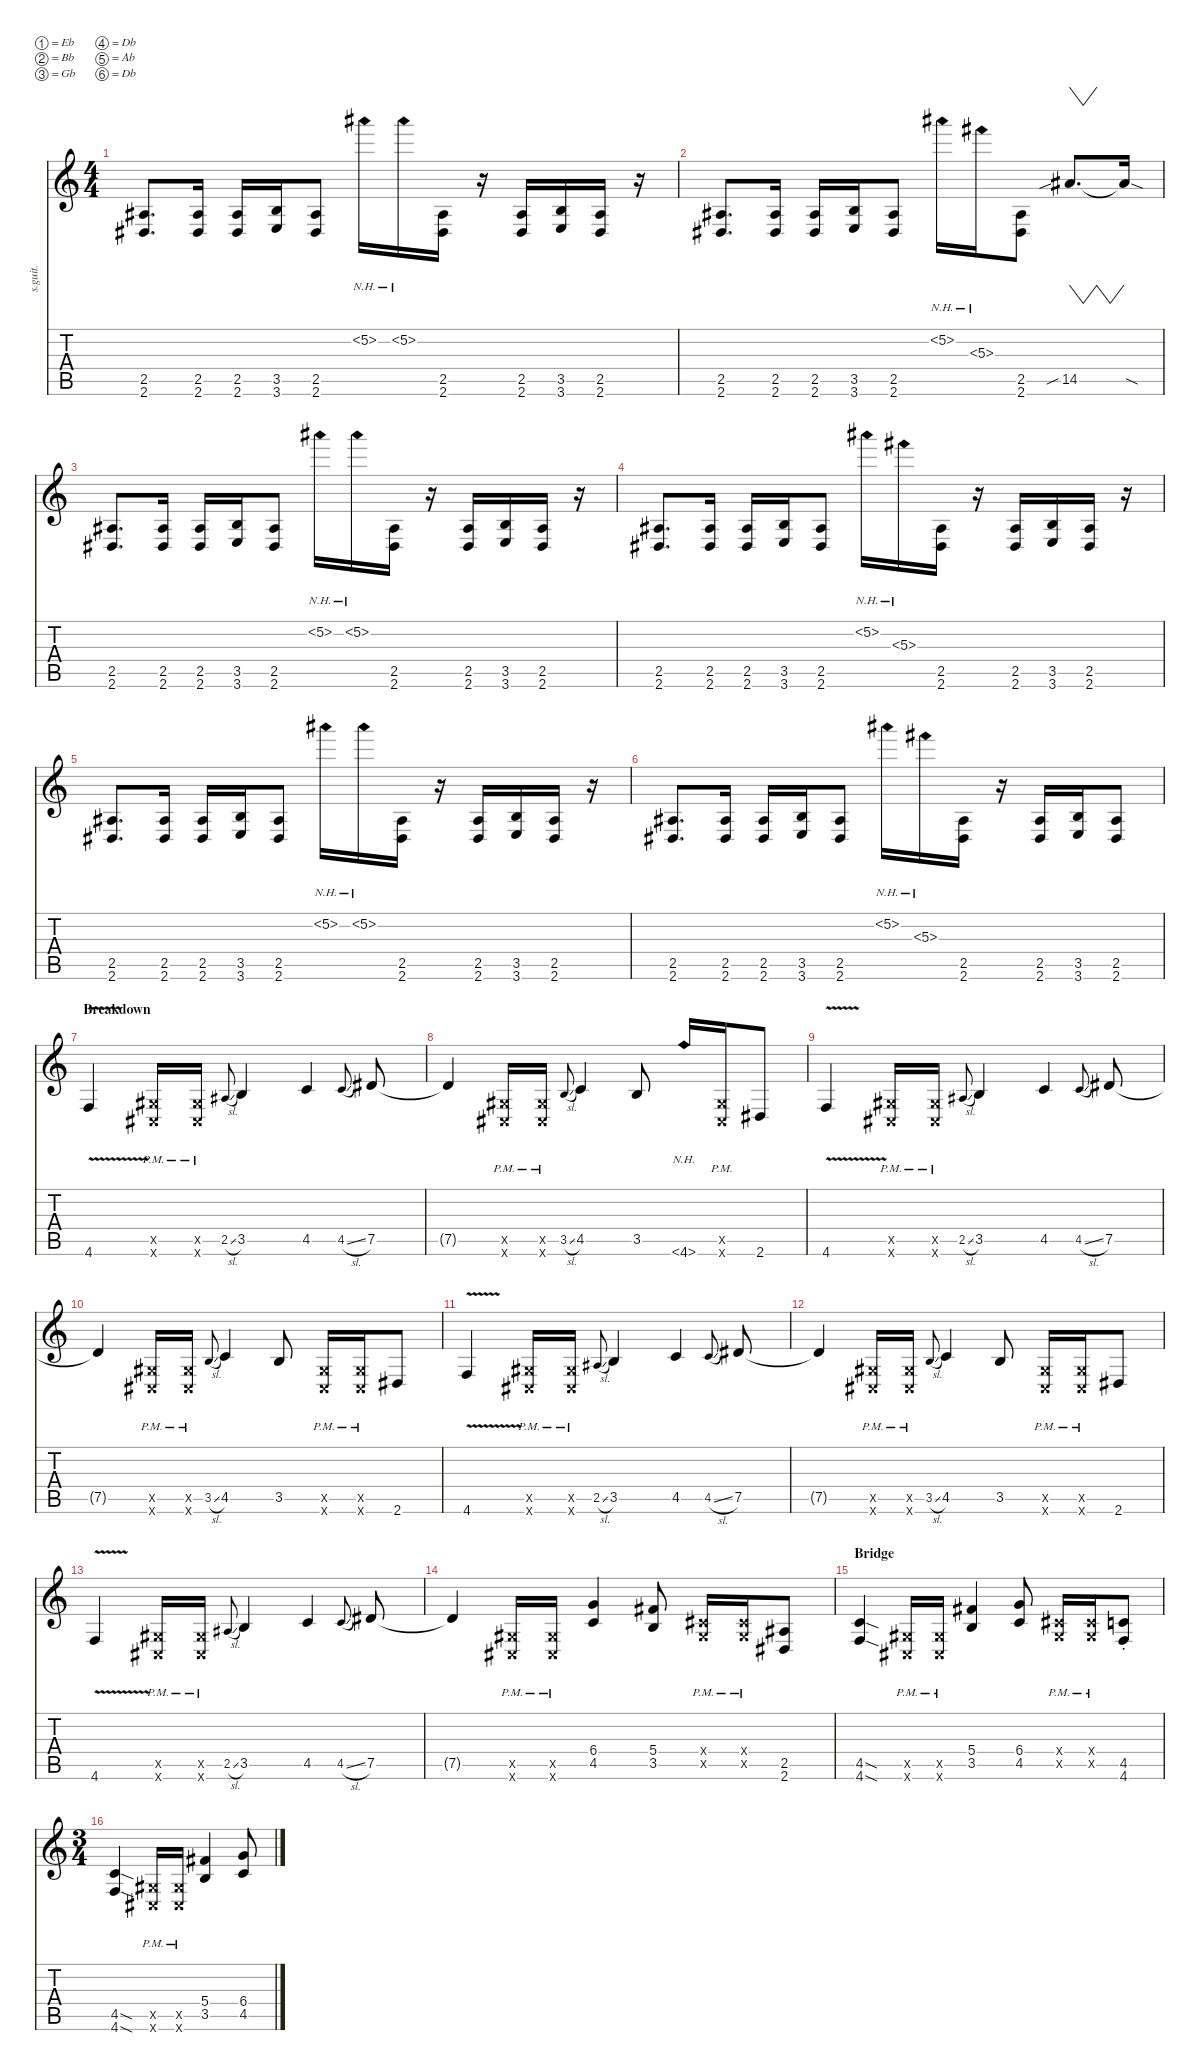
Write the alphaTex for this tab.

\defaultSystemsLayout 4
\hideDynamics
\bracketExtendMode nobrackets
\track ("Dan Donegan" "s.guit.") {instrument distortionguitar}
\staff {score tabs}
\tuning (Eb4 Bb3 Gb3 Db3 Ab2 Db2)
\ts (4 4)
\tempo (90 hide)
\clef g2
\ks c
(2.5{acc #} 2.6{acc #}).8{d lyrics (0 "") lyrics (1 "") lyrics (2 "") lyrics (3 "") lyrics (4 "") dy ff} (2.5{acc #} 2.6{acc #}).16{lyrics (0 "") lyrics (1 "") lyrics (2 "") lyrics (3 "") lyrics (4 "")} (2.5{acc #} 2.6{acc #}).16{lyrics (0 "") lyrics (1 "") lyrics (2 "") lyrics (3 "") lyrics (4 "")} (3.5 3.6).16{lyrics (0 "") lyrics (1 "") lyrics (2 "") lyrics (3 "") lyrics (4 "")} (2.5{acc #} 2.6{acc #}).8{lyrics (0 "") lyrics (1 "") lyrics (2 "") lyrics (3 "") lyrics (4 "")} 5.2{nh acc #}.16{lyrics (0 "") lyrics (1 "") lyrics (2 "") lyrics (3 "") lyrics (4 "")} 5.2{nh acc #}.16{lyrics (0 "") lyrics (1 "") lyrics (2 "") lyrics (3 "") lyrics (4 "")} (2.5{acc #} 2.6{acc #}).16{lyrics (0 "") lyrics (1 "") lyrics (2 "") lyrics (3 "") lyrics (4 "")} r.16 (2.5{acc #} 2.6{acc #}).16{lyrics (0 "") lyrics (1 "") lyrics (2 "") lyrics (3 "") lyrics (4 "")} (3.5 3.6).16{lyrics (0 "") lyrics (1 "") lyrics (2 "") lyrics (3 "") lyrics (4 "")} (2.5{acc #} 2.6{acc #}).16{lyrics (0 "") lyrics (1 "") lyrics (2 "") lyrics (3 "") lyrics (4 "")} r.16 |
(2.5{acc #} 2.6{acc #}).8{d lyrics (0 "") lyrics (1 "") lyrics (2 "") lyrics (3 "") lyrics (4 "")} (2.5{acc #} 2.6{acc #}).16{lyrics (0 "") lyrics (1 "") lyrics (2 "") lyrics (3 "") lyrics (4 "")} (2.5{acc #} 2.6{acc #}).16{lyrics (0 "") lyrics (1 "") lyrics (2 "") lyrics (3 "") lyrics (4 "")} (3.5 3.6).16{lyrics (0 "") lyrics (1 "") lyrics (2 "") lyrics (3 "") lyrics (4 "")} (2.5{acc #} 2.6{acc #}).8{lyrics (0 "") lyrics (1 "") lyrics (2 "") lyrics (3 "") lyrics (4 "")} 5.2{nh acc #}.16{lyrics (0 "") lyrics (1 "") lyrics (2 "") lyrics (3 "") lyrics (4 "")} 5.3{nh}.16{lyrics (0 "") lyrics (1 "") lyrics (2 "") lyrics (3 "") lyrics (4 "")} (2.5{acc #} 2.6{acc #}).8{lyrics (0 "") lyrics (1 "") lyrics (2 "") lyrics (3 "") lyrics (4 "")} 14.5{sib acc #}.8{vw d lyrics (0 "") lyrics (1 "") lyrics (2 "") lyrics (3 "") lyrics (4 "")} 14.5{sod t acc #}.16{lyrics (0 "") lyrics (1 "") lyrics (2 "") lyrics (3 "") lyrics (4 "")} |
(2.5{acc #} 2.6{acc #}).8{d lyrics (0 "") lyrics (1 "") lyrics (2 "") lyrics (3 "") lyrics (4 "")} (2.5{acc #} 2.6{acc #}).16{lyrics (0 "") lyrics (1 "") lyrics (2 "") lyrics (3 "") lyrics (4 "")} (2.5{acc #} 2.6{acc #}).16{lyrics (0 "") lyrics (1 "") lyrics (2 "") lyrics (3 "") lyrics (4 "")} (3.5 3.6).16{lyrics (0 "") lyrics (1 "") lyrics (2 "") lyrics (3 "") lyrics (4 "")} (2.5{acc #} 2.6{acc #}).8{lyrics (0 "") lyrics (1 "") lyrics (2 "") lyrics (3 "") lyrics (4 "")} 5.2{nh acc #}.16{lyrics (0 "") lyrics (1 "") lyrics (2 "") lyrics (3 "") lyrics (4 "")} 5.2{nh acc #}.16{lyrics (0 "") lyrics (1 "") lyrics (2 "") lyrics (3 "") lyrics (4 "")} (2.5{acc #} 2.6{acc #}).16{lyrics (0 "") lyrics (1 "") lyrics (2 "") lyrics (3 "") lyrics (4 "")} r.16 (2.5{acc #} 2.6{acc #}).16{lyrics (0 "") lyrics (1 "") lyrics (2 "") lyrics (3 "") lyrics (4 "")} (3.5 3.6).16{lyrics (0 "") lyrics (1 "") lyrics (2 "") lyrics (3 "") lyrics (4 "")} (2.5{acc #} 2.6{acc #}).16{lyrics (0 "") lyrics (1 "") lyrics (2 "") lyrics (3 "") lyrics (4 "")} r.16 |
(2.5{acc #} 2.6{acc #}).8{d lyrics (0 "") lyrics (1 "") lyrics (2 "") lyrics (3 "") lyrics (4 "")} (2.5{acc #} 2.6{acc #}).16{lyrics (0 "") lyrics (1 "") lyrics (2 "") lyrics (3 "") lyrics (4 "")} (2.5{acc #} 2.6{acc #}).16{lyrics (0 "") lyrics (1 "") lyrics (2 "") lyrics (3 "") lyrics (4 "")} (3.5 3.6).16{lyrics (0 "") lyrics (1 "") lyrics (2 "") lyrics (3 "") lyrics (4 "")} (2.5{acc #} 2.6{acc #}).8{lyrics (0 "") lyrics (1 "") lyrics (2 "") lyrics (3 "") lyrics (4 "")} 5.2{nh acc #}.16{lyrics (0 "") lyrics (1 "") lyrics (2 "") lyrics (3 "") lyrics (4 "")} 5.3{nh}.16{lyrics (0 "") lyrics (1 "") lyrics (2 "") lyrics (3 "") lyrics (4 "")} (2.5{acc #} 2.6{acc #}).16{lyrics (0 "") lyrics (1 "") lyrics (2 "") lyrics (3 "") lyrics (4 "")} r.16 (2.5{acc #} 2.6{acc #}).16{lyrics (0 "") lyrics (1 "") lyrics (2 "") lyrics (3 "") lyrics (4 "")} (3.5 3.6).16{lyrics (0 "") lyrics (1 "") lyrics (2 "") lyrics (3 "") lyrics (4 "")} (2.5{acc #} 2.6{acc #}).16{lyrics (0 "") lyrics (1 "") lyrics (2 "") lyrics (3 "") lyrics (4 "")} r.16 |
(2.5{acc #} 2.6{acc #}).8{d lyrics (0 "") lyrics (1 "") lyrics (2 "") lyrics (3 "") lyrics (4 "")} (2.5{acc #} 2.6{acc #}).16{lyrics (0 "") lyrics (1 "") lyrics (2 "") lyrics (3 "") lyrics (4 "")} (2.5{acc #} 2.6{acc #}).16{lyrics (0 "") lyrics (1 "") lyrics (2 "") lyrics (3 "") lyrics (4 "")} (3.5 3.6).16{lyrics (0 "") lyrics (1 "") lyrics (2 "") lyrics (3 "") lyrics (4 "")} (2.5{acc #} 2.6{acc #}).8{lyrics (0 "") lyrics (1 "") lyrics (2 "") lyrics (3 "") lyrics (4 "")} 5.2{nh acc #}.16{lyrics (0 "") lyrics (1 "") lyrics (2 "") lyrics (3 "") lyrics (4 "")} 5.2{nh acc #}.16{lyrics (0 "") lyrics (1 "") lyrics (2 "") lyrics (3 "") lyrics (4 "")} (2.5{acc #} 2.6{acc #}).16{lyrics (0 "") lyrics (1 "") lyrics (2 "") lyrics (3 "") lyrics (4 "")} r.16 (2.5{acc #} 2.6{acc #}).16{lyrics (0 "") lyrics (1 "") lyrics (2 "") lyrics (3 "") lyrics (4 "")} (3.5 3.6).16{lyrics (0 "") lyrics (1 "") lyrics (2 "") lyrics (3 "") lyrics (4 "")} (2.5{acc #} 2.6{acc #}).16{lyrics (0 "") lyrics (1 "") lyrics (2 "") lyrics (3 "") lyrics (4 "")} r.16 |
(2.5{acc #} 2.6{acc #}).8{d lyrics (0 "") lyrics (1 "") lyrics (2 "") lyrics (3 "") lyrics (4 "")} (2.5{acc #} 2.6{acc #}).16{lyrics (0 "") lyrics (1 "") lyrics (2 "") lyrics (3 "") lyrics (4 "")} (2.5{acc #} 2.6{acc #}).16{lyrics (0 "") lyrics (1 "") lyrics (2 "") lyrics (3 "") lyrics (4 "")} (3.5 3.6).16{lyrics (0 "") lyrics (1 "") lyrics (2 "") lyrics (3 "") lyrics (4 "")} (2.5{acc #} 2.6{acc #}).8{lyrics (0 "") lyrics (1 "") lyrics (2 "") lyrics (3 "") lyrics (4 "")} 5.2{nh acc #}.16{lyrics (0 "") lyrics (1 "") lyrics (2 "") lyrics (3 "") lyrics (4 "")} 5.3{nh}.16{lyrics (0 "") lyrics (1 "") lyrics (2 "") lyrics (3 "") lyrics (4 "")} (2.5{acc #} 2.6{acc #}).16{lyrics (0 "") lyrics (1 "") lyrics (2 "") lyrics (3 "") lyrics (4 "")} r.16 (2.5{acc #} 2.6{acc #}).16{lyrics (0 "") lyrics (1 "") lyrics (2 "") lyrics (3 "") lyrics (4 "")} (3.5 3.6).16{lyrics (0 "") lyrics (1 "") lyrics (2 "") lyrics (3 "") lyrics (4 "")} (2.5{acc #} 2.6{acc #}).8{lyrics (0 "") lyrics (1 "") lyrics (2 "") lyrics (3 "") lyrics (4 "")} |
\section ("" "Breakdown")
4.6{v}.4{lyrics (0 "") lyrics (1 "") lyrics (2 "") lyrics (3 "") lyrics (4 "")} (0.6{pm x acc #} 0.5{pm x acc #}).16{lyrics (0 "") lyrics (1 "") lyrics (2 "") lyrics (3 "") lyrics (4 "")} (0.6{pm x acc #} 0.5{pm x acc #}).16{lyrics (0 "") lyrics (1 "") lyrics (2 "") lyrics (3 "") lyrics (4 "")} 2.5{sl acc #}.8{lyrics (0 "") lyrics (1 "") lyrics (2 "") lyrics (3 "") lyrics (4 "") gr onbeat} 3.5.4{lyrics (0 "") lyrics (1 "") lyrics (2 "") lyrics (3 "") lyrics (4 "")} 4.5.4{lyrics (0 "") lyrics (1 "") lyrics (2 "") lyrics (3 "") lyrics (4 "")} 4.5{sl}.8{lyrics (0 "") lyrics (1 "") lyrics (2 "") lyrics (3 "") lyrics (4 "") gr onbeat} 7.5{acc #}.8{lyrics (0 "") lyrics (1 "") lyrics (2 "") lyrics (3 "") lyrics (4 "")} |
7.5{t acc #}.4{lyrics (0 "") lyrics (1 "") lyrics (2 "") lyrics (3 "") lyrics (4 "")} (0.6{pm x acc #} 0.5{pm x acc #}).16{lyrics (0 "") lyrics (1 "") lyrics (2 "") lyrics (3 "") lyrics (4 "")} (0.6{pm x acc #} 0.5{pm x acc #}).16{lyrics (0 "") lyrics (1 "") lyrics (2 "") lyrics (3 "") lyrics (4 "")} 3.5{sl}.8{lyrics (0 "") lyrics (1 "") lyrics (2 "") lyrics (3 "") lyrics (4 "") gr onbeat} 4.5.4{lyrics (0 "") lyrics (1 "") lyrics (2 "") lyrics (3 "") lyrics (4 "")} 3.5.8{lyrics (0 "") lyrics (1 "") lyrics (2 "") lyrics (3 "") lyrics (4 "")} 4.6{nh}.16{lyrics (0 "") lyrics (1 "") lyrics (2 "") lyrics (3 "") lyrics (4 "")} (0.6{pm x acc #} 0.5{pm x acc #}).16{lyrics (0 "") lyrics (1 "") lyrics (2 "") lyrics (3 "") lyrics (4 "")} 2.6{acc #}.8{lyrics (0 "") lyrics (1 "") lyrics (2 "") lyrics (3 "") lyrics (4 "")} |
4.6{v}.4{lyrics (0 "") lyrics (1 "") lyrics (2 "") lyrics (3 "") lyrics (4 "")} (0.6{pm x acc #} 0.5{pm x acc #}).16{lyrics (0 "") lyrics (1 "") lyrics (2 "") lyrics (3 "") lyrics (4 "")} (0.6{pm x acc #} 0.5{pm x acc #}).16{lyrics (0 "") lyrics (1 "") lyrics (2 "") lyrics (3 "") lyrics (4 "")} 2.5{sl acc #}.8{lyrics (0 "") lyrics (1 "") lyrics (2 "") lyrics (3 "") lyrics (4 "") gr onbeat} 3.5.4{lyrics (0 "") lyrics (1 "") lyrics (2 "") lyrics (3 "") lyrics (4 "")} 4.5.4{lyrics (0 "") lyrics (1 "") lyrics (2 "") lyrics (3 "") lyrics (4 "")} 4.5{sl}.8{lyrics (0 "") lyrics (1 "") lyrics (2 "") lyrics (3 "") lyrics (4 "") gr onbeat} 7.5{acc #}.8{lyrics (0 "") lyrics (1 "") lyrics (2 "") lyrics (3 "") lyrics (4 "")} |
7.5{t acc #}.4{lyrics (0 "") lyrics (1 "") lyrics (2 "") lyrics (3 "") lyrics (4 "")} (0.6{pm x acc #} 0.5{pm x acc #}).16{lyrics (0 "") lyrics (1 "") lyrics (2 "") lyrics (3 "") lyrics (4 "")} (0.6{pm x acc #} 0.5{pm x acc #}).16{lyrics (0 "") lyrics (1 "") lyrics (2 "") lyrics (3 "") lyrics (4 "")} 3.5{sl}.8{lyrics (0 "") lyrics (1 "") lyrics (2 "") lyrics (3 "") lyrics (4 "") gr onbeat} 4.5.4{lyrics (0 "") lyrics (1 "") lyrics (2 "") lyrics (3 "") lyrics (4 "")} 3.5.8{lyrics (0 "") lyrics (1 "") lyrics (2 "") lyrics (3 "") lyrics (4 "")} (0.6{pm x acc #} 0.5{pm x acc #}).16{lyrics (0 "") lyrics (1 "") lyrics (2 "") lyrics (3 "") lyrics (4 "")} (0.6{pm x acc #} 0.5{pm x acc #}).16{lyrics (0 "") lyrics (1 "") lyrics (2 "") lyrics (3 "") lyrics (4 "")} 2.6{acc #}.8{lyrics (0 "") lyrics (1 "") lyrics (2 "") lyrics (3 "") lyrics (4 "")} |
4.6{v}.4{lyrics (0 "") lyrics (1 "") lyrics (2 "") lyrics (3 "") lyrics (4 "")} (0.6{pm x acc #} 0.5{pm x acc #}).16{lyrics (0 "") lyrics (1 "") lyrics (2 "") lyrics (3 "") lyrics (4 "")} (0.6{pm x acc #} 0.5{pm x acc #}).16{lyrics (0 "") lyrics (1 "") lyrics (2 "") lyrics (3 "") lyrics (4 "")} 2.5{sl acc #}.8{lyrics (0 "") lyrics (1 "") lyrics (2 "") lyrics (3 "") lyrics (4 "") gr onbeat} 3.5.4{lyrics (0 "") lyrics (1 "") lyrics (2 "") lyrics (3 "") lyrics (4 "")} 4.5.4{lyrics (0 "") lyrics (1 "") lyrics (2 "") lyrics (3 "") lyrics (4 "")} 4.5{sl}.8{lyrics (0 "") lyrics (1 "") lyrics (2 "") lyrics (3 "") lyrics (4 "") gr onbeat} 7.5{acc #}.8{lyrics (0 "") lyrics (1 "") lyrics (2 "") lyrics (3 "") lyrics (4 "")} |
7.5{t acc #}.4{lyrics (0 "") lyrics (1 "") lyrics (2 "") lyrics (3 "") lyrics (4 "")} (0.6{pm x acc #} 0.5{pm x acc #}).16{lyrics (0 "") lyrics (1 "") lyrics (2 "") lyrics (3 "") lyrics (4 "")} (0.6{pm x acc #} 0.5{pm x acc #}).16{lyrics (0 "") lyrics (1 "") lyrics (2 "") lyrics (3 "") lyrics (4 "")} 3.5{sl}.8{lyrics (0 "") lyrics (1 "") lyrics (2 "") lyrics (3 "") lyrics (4 "") gr onbeat} 4.5.4{lyrics (0 "") lyrics (1 "") lyrics (2 "") lyrics (3 "") lyrics (4 "")} 3.5.8{lyrics (0 "") lyrics (1 "") lyrics (2 "") lyrics (3 "") lyrics (4 "")} (0.6{pm x acc #} 0.5{pm x acc #}).16{lyrics (0 "") lyrics (1 "") lyrics (2 "") lyrics (3 "") lyrics (4 "")} (0.6{pm x acc #} 0.5{pm x acc #}).16{lyrics (0 "") lyrics (1 "") lyrics (2 "") lyrics (3 "") lyrics (4 "")} 2.6{acc #}.8{lyrics (0 "") lyrics (1 "") lyrics (2 "") lyrics (3 "") lyrics (4 "")} |
4.6{v}.4{lyrics (0 "") lyrics (1 "") lyrics (2 "") lyrics (3 "") lyrics (4 "")} (0.6{pm x acc #} 0.5{pm x acc #}).16{lyrics (0 "") lyrics (1 "") lyrics (2 "") lyrics (3 "") lyrics (4 "")} (0.6{pm x acc #} 0.5{pm x acc #}).16{lyrics (0 "") lyrics (1 "") lyrics (2 "") lyrics (3 "") lyrics (4 "")} 2.5{sl acc #}.8{lyrics (0 "") lyrics (1 "") lyrics (2 "") lyrics (3 "") lyrics (4 "") gr onbeat} 3.5.4{lyrics (0 "") lyrics (1 "") lyrics (2 "") lyrics (3 "") lyrics (4 "")} 4.5.4{lyrics (0 "") lyrics (1 "") lyrics (2 "") lyrics (3 "") lyrics (4 "")} 4.5{sl}.8{lyrics (0 "") lyrics (1 "") lyrics (2 "") lyrics (3 "") lyrics (4 "") gr onbeat} 7.5{acc #}.8{lyrics (0 "") lyrics (1 "") lyrics (2 "") lyrics (3 "") lyrics (4 "")} |
7.5{t acc #}.4{lyrics (0 "") lyrics (1 "") lyrics (2 "") lyrics (3 "") lyrics (4 "")} (0.6{pm x acc #} 0.5{pm x acc #}).16{lyrics (0 "") lyrics (1 "") lyrics (2 "") lyrics (3 "") lyrics (4 "")} (0.6{pm x acc #} 0.5{pm x acc #}).16{lyrics (0 "") lyrics (1 "") lyrics (2 "") lyrics (3 "") lyrics (4 "")} (4.5 6.4).4{lyrics (0 "") lyrics (1 "") lyrics (2 "") lyrics (3 "") lyrics (4 "")} (3.5 5.4{acc #}).8{lyrics (0 "") lyrics (1 "") lyrics (2 "") lyrics (3 "") lyrics (4 "")} (0.5{pm x acc #} 0.4{pm x acc #}).16{lyrics (0 "") lyrics (1 "") lyrics (2 "") lyrics (3 "") lyrics (4 "")} (0.5{pm x acc #} 0.4{pm x acc #}).16{lyrics (0 "") lyrics (1 "") lyrics (2 "") lyrics (3 "") lyrics (4 "")} (2.6{acc #} 2.5{acc #}).8{lyrics (0 "") lyrics (1 "") lyrics (2 "") lyrics (3 "") lyrics (4 "")} |
\section ("" "Bridge")
(4.5{sod} 4.6{sod}).4{lyrics (0 "") lyrics (1 "") lyrics (2 "") lyrics (3 "") lyrics (4 "")} (0.5{pm x acc #} 0.6{pm x acc #}).16{lyrics (0 "") lyrics (1 "") lyrics (2 "") lyrics (3 "") lyrics (4 "")} (0.5{pm x acc #} 0.6{pm x acc #}).16{lyrics (0 "") lyrics (1 "") lyrics (2 "") lyrics (3 "") lyrics (4 "")} (3.5 5.4{acc #}).4{lyrics (0 "") lyrics (1 "") lyrics (2 "") lyrics (3 "") lyrics (4 "")} (4.5 6.4).8{lyrics (0 "") lyrics (1 "") lyrics (2 "") lyrics (3 "") lyrics (4 "")} (0.5{pm x acc #} 0.4{pm x acc #}).16{lyrics (0 "") lyrics (1 "") lyrics (2 "") lyrics (3 "") lyrics (4 "")} (0.5{pm x acc #} 0.4{pm x acc #}).16{lyrics (0 "") lyrics (1 "") lyrics (2 "") lyrics (3 "") lyrics (4 "")} (4.5{st} 4.6{st}).8{lyrics (0 "") lyrics (1 "") lyrics (2 "") lyrics (3 "") lyrics (4 "")} |
\ts (3 4)
\beaming (8 2 2 2 2)
(4.5{sod} 4.6{sod}).4{lyrics (0 "") lyrics (1 "") lyrics (2 "") lyrics (3 "") lyrics (4 "")} (0.5{pm x acc #} 0.6{pm x acc #}).16{lyrics (0 "") lyrics (1 "") lyrics (2 "") lyrics (3 "") lyrics (4 "")} (0.5{pm x acc #} 0.6{pm x acc #}).16{lyrics (0 "") lyrics (1 "") lyrics (2 "") lyrics (3 "") lyrics (4 "")} (3.5 5.4{acc #}).4{lyrics (0 "") lyrics (1 "") lyrics (2 "") lyrics (3 "") lyrics (4 "")} (4.5 6.4).8{lyrics (0 "") lyrics (1 "") lyrics (2 "") lyrics (3 "") lyrics (4 "")}
